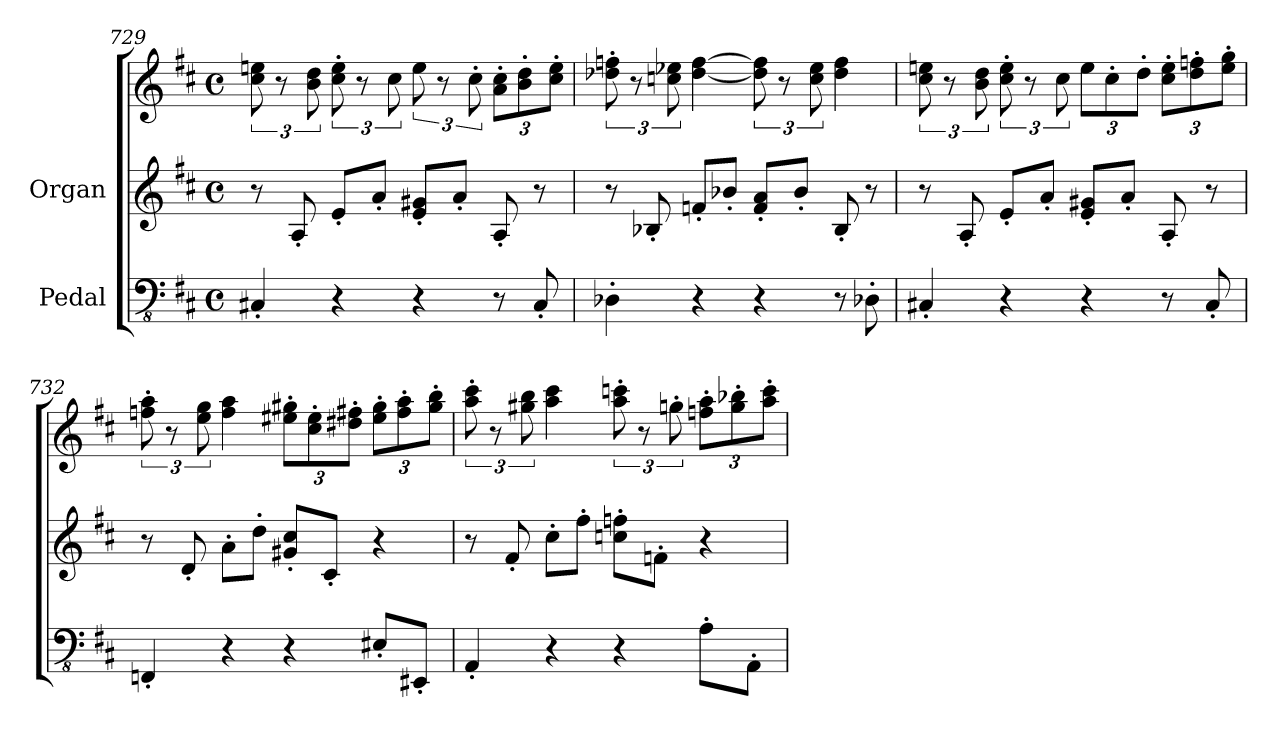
**kern	**kern	**kern
*part2	*part1	*part1
*staff3	*staff2	*staff1
*I"Pedal	*I"Organ	*
*clefFv4	*clefG2	*clefG2
*k[f#c#]	*k[f#c#]	*k[f#c#]
*M4/4	*M4/4	*M4/4
*met(c)	*met(c)	*met(c)
=729	=729	=729
4CC#X'/	8r	12cc#\ 12een\
.	.	12r
.	8A'/	.
.	.	12b\ 12dd\
4r	8e'/L	12cc#\' 12ee\'
.	.	12r
.	8a'/J	.
.	.	12cc#\
4r	8e/' 8g#X/'L	12ee\
.	.	12r
.	8a'/J	.
.	.	12cc#'\
*	*	*Xbrackettup
8r	8A'/	12a\' 12cc#\'L
.	.	12b\' 12dd\'
8CC#'/	8r	.
.	.	12cc#\' 12ee\'J
=730	=730	=730
*	*	*brackettup
4DD-X'\	8r	12dd-X\' 12ffn\'
.	.	12r
.	8B-X'/	.
.	.	12ccn\ 12ee-X\
4r	8fn'/L	[4dd-\ [4ff\
.	8b-X'/J	.
4r	8f/' 8a/'L	12dd-\] 12ff\]
.	.	12r
.	8b-'/J	.
.	.	12cc\ 12ee-\
8r	8B-'/	4dd-\ 4ff\
8DD-X'\	8r	.
!!LO:LB:g=z
=731	=731	=731
4CC#X'/	8r	12cc#\ 12een\
.	.	12r
.	8A'/	.
.	.	12b\ 12dd\
4r	8e'/L	12cc#\' 12ee\'
.	.	12r
.	8a'/J	.
.	.	12cc#\
*	*	*Xbrackettup
4r	8e/' 8g#X/'L	12ee\L
.	.	12cc#'\
.	8a'/J	.
.	.	12dd'\J
8r	8A'/	12cc#\' 12ee\'L
.	.	12dd\' 12ffn\'
8CC#'/	8r	.
.	.	12ee\' 12gg\'J
=732	=732	=732
*	*	*brackettup
4FFFn'/	8r	12ffn\' 12aa\'
.	.	12r
.	8d'/	.
.	.	12ee\ 12gg\
4r	8a'\L	4ff\ 4aa\
.	8dd'\J	.
*	*	*Xbrackettup
4r	8g#X/' 8cc#/'L	12ee#X\' 12gg#X\'L
.	.	12cc#\' 12ee#\'
.	8c#'/J	.
.	.	12dd#X\' 12ff#X\'J
8EE#X'/L	4r	12ee#\' 12gg#\'L
.	.	12ff#\' 12aa\'
8EEE#X'/J	.	.
.	.	12gg#\' 12bb\'J
=733	=733	=733
*	*	*brackettup
4AAA'/	8r	12aa\' 12ccc#\'
.	.	12r
.	8f#'/	.
.	.	12gg#X\ 12bb\
4r	8cc#'\L	4aa\ 4ccc#\
.	8ff#'\J	.
4r	8ccn\' 8ffn\'L	12aa\' 12cccn\'
.	.	12r
.	8fn'\J	.
.	.	12ggn'\
*	*	*Xbrackettup
8AA'\L	4r	12ffn\' 12aa\'L
.	.	12gg\' 12bb-X\'
8AAA'\J	.	.
.	.	12aa\' 12ccc\'J
=	=	=
*-	*-	*-
